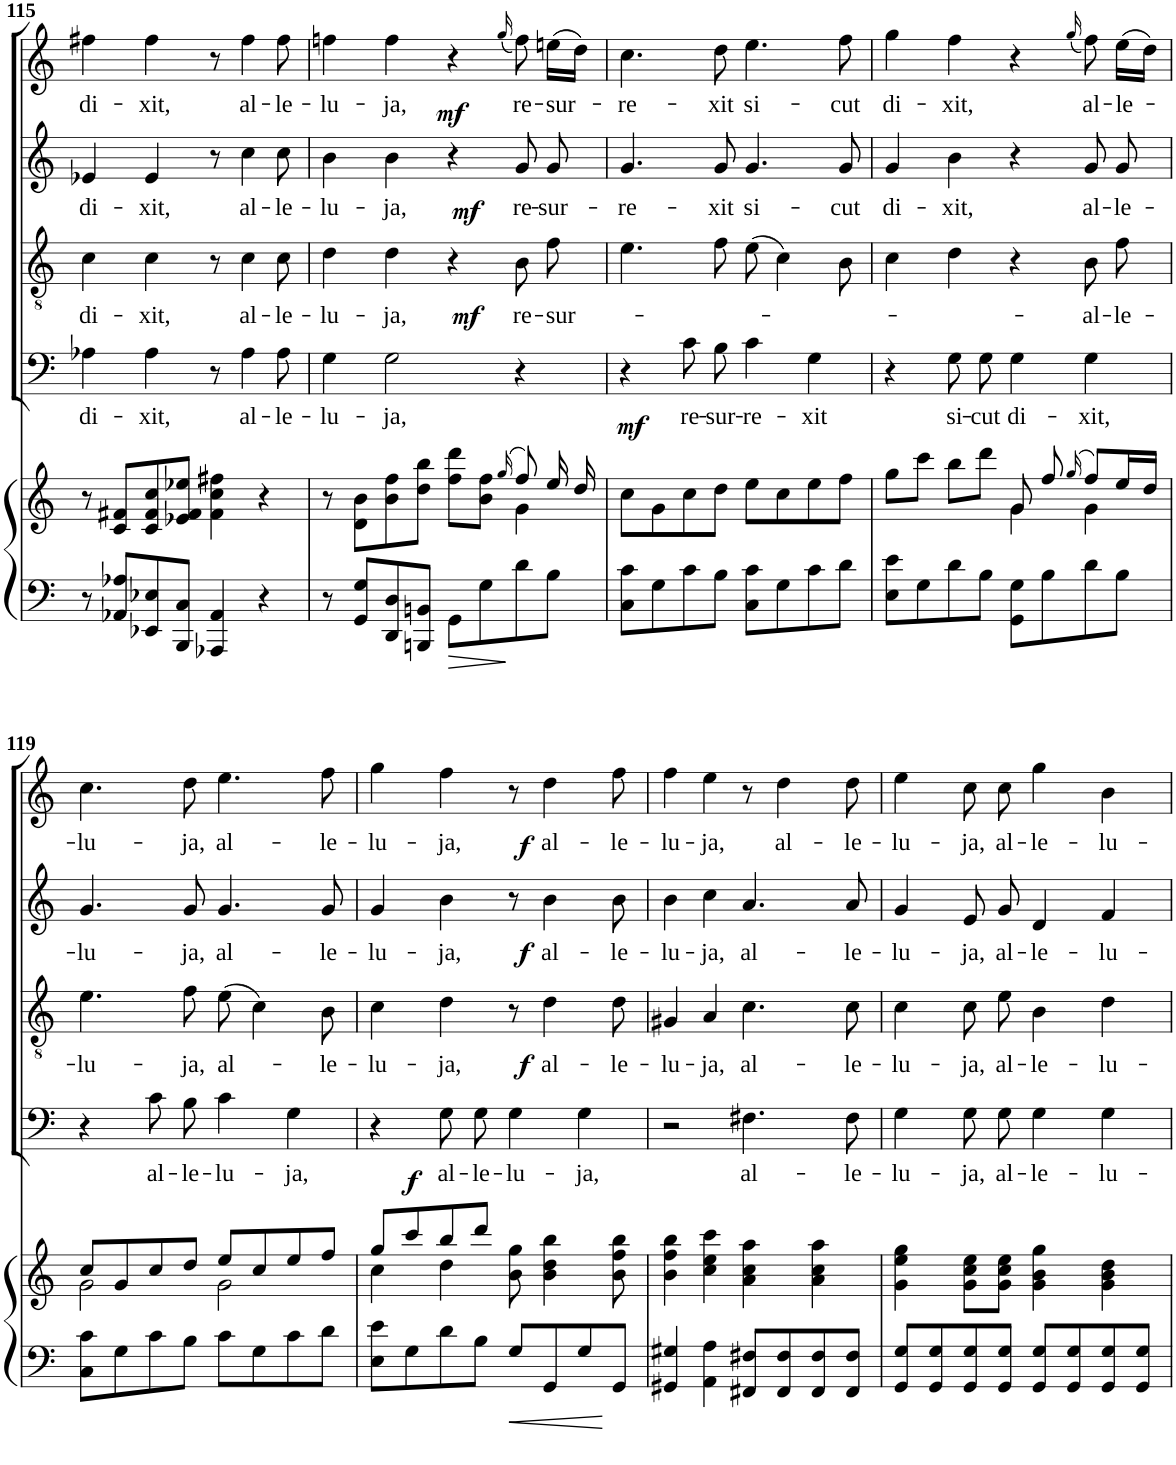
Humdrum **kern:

**kern	**kern	**kern	**text	**dynam	**kern	**text	**dynam	**kern	**text	**dynam	**kern	**text	**dynam
*part5	*part5	*part4	*part4	*part4	*part3	*part3	*part3	*part2	*part2	*part2	*part1	*part1	*part1
*staff6	*staff5	*staff4	*staff4	*staff4	*staff3	*staff3	*staff3	*staff2	*staff2	*staff2	*staff1	*staff1	*staff1
*I"Piano	*	*I"Bass	*	*	*I"Tenor	*	*	*I"Alto	*	*	*I"Soprano	*	*
*I'Pno	*	*	*	*	*	*	*	*	*	*	*	*	*
!!LO:PB:g=z
*clefF4	*clefG2	*clefF4	*	*	*clefGv2	*	*	*clefG2	*	*	*clefG2	*	*
*k[]	*k[]	*k[]	*	*	*k[]	*	*	*k[]	*	*	*k[]	*	*
*M4/4	*M4/4	*M4/4	*	*	*M4/4	*	*	*M4/4	*	*	*M4/4	*	*
*met(c)	*met(c)	*met(c)	*	*	*met(c)	*	*	*met(c)	*	*	*met(c)	*	*
=115	=115	=115	=115	=115	=115	=115	=115	=115	=115	=115	=115	=115	=115
!	!	!	!LO:LY:b	!	!	!LO:LY:b	!	!	!LO:LY:b	!	!	!LO:LY:b	!
8r	8r	4A-X\	di-	.	4c\	di-	.	4e-X/	di-	.	4ff#X\	di-	.
8AA-X/ 8A-X/L	8c/ 8f#X/L	.	.	.	.	.	.	.	.	.	.	.	.
!	!	!	!LO:LY:b	!	!	!LO:LY:b	!	!	!LO:LY:b	!	!	!LO:LY:b	!
8EE-X/ 8E-X/	8c/ 8f#/ 8cc/	4A-\	-xit,	.	4c\	-xit,	.	4e-/	-xit,	.	4ff#\	-xit,	.
8BBB/ 8C/J	8e-X/ 8f#/ 8ee-X/J	.	.	.	.	.	.	.	.	.	.	.	.
4AAA-X/ 4AA-/	4f#\ 4cc\ 4ff#X\	8r	.	.	8r	.	.	8r	.	.	8r	.	.
!	!	!	!LO:LY:b	!	!	!LO:LY:b	!	!	!LO:LY:b	!	!	!LO:LY:b	!
.	.	4A-\	al-	.	4c\	al-	.	4cc\	al-	.	4ff#\	al-	.
4r	4r	.	.	.	.	.	.	.	.	.	.	.	.
!	!	!	!LO:LY:b	!	!	!LO:LY:b	!	!	!LO:LY:b	!	!	!LO:LY:b	!
.	.	8A-\	-le-	.	8c\	-le-	.	8cc\	-le-	.	8ff#\	-le-	.
=116	=116	=116	=116	=116	=116	=116	=116	=116	=116	=116	=116	=116	=116
*	*^	*	*	*	*	*	*	*	*	*	*	*	*
!	!	!	!	!LO:LY:b	!	!	!LO:LY:b	!	!	!LO:LY:b	!	!	!LO:LY:b	!
*	*	*	*	*	*	*^	*	*	*^	*	*	*	*	*
8r	8r	2.ryy	4G\	-lu-	.	4d\	2ryy	-lu-	.	4b\	2ryy	-lu-	.	4ffn\	-lu-	.
8GG/ 8G/L	8d\ 8b\L	.	.	.	.	.	.	.	.	.	.	.	.	.	.	.
!	!	!	!	!LO:LY:b	!	!	!	!LO:LY:b	!	!	!	!LO:LY:b	!	!	!LO:LY:b	!
8DD/ 8D/	8b\ 8ff\	.	2G\	-ja,	.	4d\	.	-ja,	.	4b\	.	-ja,	.	4ff\	-ja,	.
8BBBn/ 8BBn/J	8dd\ 8bb\J	.	.	.	.	.	.	.	.	.	.	.	.	.	.	.
!	!	!	!	!	!	!	!	!	!	!	!	!	!	!	!	!LO:DY:b
8GG\L	8ff\ 8ddd\L	.	.	.	.	4r	16ryy	.	.	4r	16ryy	.	.	4r	.	mf
!	!	!	!	!	!	!	!	!	!LO:DY:b	!	!	!	!LO:DY:b	!	!	!
.	.	.	.	.	.	.	4..ryy	.	mf	.	4..ryy	.	mf	.	.	.
8G\	8b\ 8ff\J	.	.	.	.	.	.	.	.	.	.	.	.	.	.	.
.	(16qgg/	.	.	.	.	.	.	.	.	.	.	.	.	(16qgg/	.	.
!	!	!	!	!	!	!	!	!LO:LY:b	!	!	!	!LO:LY:b	!	!	!LO:LY:b	!
8d\	8ff/)	4g\	4r	.	.	8B\L	.	re-	.	8g/L	.	re-	.	8ff\)	re-	.
!	!	!	!	!	!	!	!	!LO:LY:b	!	!	!	!LO:LY:b	!	!	!LO:LY:b	!
8B\J	16ee/	.	.	.	.	8f\J	.	-sur-	.	8g/J	.	-sur-	.	(16een\LL	-sur-	.
.	16dd/	.	.	.	.	.	.	.	.	.	.	.	.	16dd\JJ)	.	.
*	*v	*v	*	*	*	*	*	*	*	*	*	*	*	*	*	*
=117	=117	=117	=117	=117	=117	=117	=117	=117	=117	=117	=117	=117	=117	=117	=117
!	!	!	!	!	!	!	!	!	!	!	!LO:LY:b	!	!	!LO:LY:b	!
*	*	*	*	*	*v	*v	*	*	*	*	*	*	*	*	*
*	*	*^	*	*	*	*	*	*v	*v	*	*	*	*	*
8C\ 8c\L	8cc\L	4r	32ryy	.	.	4.e\	.	.	4.g/	­re-	.	4.cc\	­re-	.
!	!	!	!	!	!LO:DY:b	!	!	!	!	!	!	!	!	!
.	.	.	2ryy	.	mf	.	.	.	.	.	.	.	.	.
8G\	8g\	.	.	.	.	.	.	.	.	.	.	.	.	.
!	!	!	!	!LO:LY:b	!	!	!	!	!	!	!	!	!	!
8c\	8cc\	8c\L	.	re-	.	.	.	.	.	.	.	.	.	.
!	!	!	!	!LO:LY:b	!	!	!	!	!	!LO:LY:b	!	!	!LO:LY:b	!
8B\J	8dd\J	8B\J	.	-sur-	.	8f\	.	.	8g/	-xit	.	8dd\	-xit	.
!	!	!	!	!LO:LY:b	!	!	!	!	!	!LO:LY:b	!	!	!LO:LY:b	!
8C\ 8c\L	8ee\L	4c\	.	-re-	.	(8e\	.	.	4.g/	si-	.	4.ee\	si-	.
.	.	.	4...ryy	.	.	.	.	.	.	.	.	.	.	.
8G\	8cc\	.	.	.	.	4c\)	.	.	.	.	.	.	.	.
!	!	!	!	!LO:LY:b	!	!	!	!	!	!	!	!	!	!
8c\	8ee\	4G\	.	-xit	.	.	.	.	.	.	.	.	.	.
!	!	!	!	!	!	!	!	!	!	!LO:LY:b	!	!	!LO:LY:b	!
8d\J	8ff\J	.	.	.	.	8B\	.	.	8g/	-cut	.	8ff\	-cut	.
=118	=118	=118	=118	=118	=118	=118	=118	=118	=118	=118	=118	=118	=118	=118
*	*^	*	*	*	*	*	*	*	*	*	*	*	*	*
!	!	!	!	!	!	!	!	!	!	!	!LO:LY:b	!	!	!LO:LY:b	!
*	*	*	*v	*v	*	*	*	*	*	*	*	*	*	*	*
8E\ 8e\L	8gg\L	2ryy	4r	.	.	4c\	.	.	4g/	di-	.	4gg\	di-	.
8G\	8ccc\J	.	.	.	.	.	.	.	.	.	.	.	.	.
!	!	!	!	!LO:LY:b	!	!	!	!	!	!LO:LY:b	!	!	!LO:LY:b	!
8d\	8bb\L	.	8G\L	si-	.	4d\	.	.	4b\	-xit,	.	4ff\	-xit,	.
!	!	!	!	!LO:LY:b	!	!	!	!	!	!	!	!	!	!
8B\J	8ddd\J	.	8G\J	-cut	.	.	.	.	.	.	.	.	.	.
!	!	!	!	!LO:LY:b	!	!	!	!	!	!	!	!	!	!
8GG\ 8G\L	8g/	4g\	4G\	di-	.	4r	.	.	4r	.	.	4r	.	.
8B\	8ff/	.	.	.	.	.	.	.	.	.	.	.	.	.
.	(16qgg/	.	.	.	.	.	.	.	.	.	.	(16qgg/	.	.
!	!	!	!	!LO:LY:b	!	!	!LO:LY:b	!	!	!LO:LY:b	!	!	!LO:LY:b	!
8d\	8ff/L)	4g\	4G\	-xit,	.	8B\L	-al-	.	8g/L	al-	.	8ff\)	al-	.
!	!	!	!	!	!	!	!LO:LY:b	!	!	!LO:LY:b	!	!	!LO:LY:b	!
8B\J	16ee/L	.	.	.	.	8f\J	-le-	.	8g/J	-le-	.	(16ee\LL	-le-	.
.	16dd/JJ	.	.	.	.	.	.	.	.	.	.	16dd\JJ)	.	.
!!LO:LB:g=z
=119	=119	=119	=119	=119	=119	=119	=119	=119	=119	=119	=119	=119	=119	=119
!	!	!	!	!	!	!	!LO:LY:b	!	!	!LO:LY:b	!	!	!LO:LY:b	!
8C\ 8c\L	8cc/L	2g\	4r	.	.	4.e\	-lu-	.	4.g/	-lu-	.	4.cc\	-lu-	.
8G\	8g/	.	.	.	.	.	.	.	.	.	.	.	.	.
!	!	!	!	!LO:LY:b	!	!	!	!	!	!	!	!	!	!
8c\	8cc/	.	8c\L	al-	.	.	.	.	.	.	.	.	.	.
!	!	!	!	!LO:LY:b	!	!	!LO:LY:b	!	!	!LO:LY:b	!	!	!LO:LY:b	!
8B\J	8dd/J	.	8B\J	-le-	.	8f\	-ja,	.	8g/	-ja,	.	8dd\	-ja,	.
!	!	!	!	!LO:LY:b	!	!	!LO:LY:b	!	!	!LO:LY:b	!	!	!LO:LY:b	!
8c\L	8ee/L	2g\	4c\	-lu-	.	(8e\	al-	.	4.g/	al-	.	4.ee\	al-	.
8G\	8cc/	.	.	.	.	4c\)	.	.	.	.	.	.	.	.
!	!	!	!	!LO:LY:b	!	!	!	!	!	!	!	!	!	!
8c\	8ee/	.	4G\	-ja,	.	.	.	.	.	.	.	.	.	.
!	!	!	!	!	!	!	!LO:LY:b	!	!	!LO:LY:b	!	!	!LO:LY:b	!
8d\J	8ff/J	.	.	.	.	8B\	-le-	.	8g/	-le-	.	8ff\	-le-	.
=120	=120	=120	=120	=120	=120	=120	=120	=120	=120	=120	=120	=120	=120	=120
!	!	!	!	!	!	!	!LO:LY:b	!	!	!LO:LY:b	!	!	!LO:LY:b	!
*	*	*	*^	*	*	*^	*	*	*^	*	*	*^	*	*
8E\ 8e\L	8gg/L	4cc\	4r	8ryy	.	.	4c\	2ryy	-lu-	.	4g/	2ryy	-lu-	.	4gg\	2ryy	-lu-	.
!	!	!	!	!	!	!LO:DY:b	!	!	!	!	!	!	!	!	!	!	!	!
8G\	8ccc/	.	.	2..ryy	.	f	.	.	.	.	.	.	.	.	.	.	.	.
!	!	!	!	!	!LO:LY:b	!	!	!	!LO:LY:b	!	!	!	!LO:LY:b	!	!	!	!LO:LY:b	!
8d\	8bb/	4dd\	8G\L	.	al-	.	4d\	.	-ja,	.	4b\	.	-ja,	.	4ff\	.	-ja,	.
!	!	!	!	!	!LO:LY:b	!	!	!	!	!	!	!	!	!	!	!	!	!
8B\J	8ddd/J	.	8G\J	.	-le-	.	.	.	.	.	.	.	.	.	.	.	.	.
!	!	!	!	!	!LO:LY:b	!	!	!	!	!	!	!	!	!	!	!	!	!
8G/L	8b\ 8gg\	2ryy	4G\	.	-lu-	.	8r	32ryy	.	.	8r	32ryy	.	.	8r	32ryy	.	.
!	!	!	!	!	!	!	!	!	!	!LO:DY:b	!	!	!	!LO:DY:b	!	!	!	!LO:DY:b
.	.	.	.	.	.	.	.	4...ryy	.	f	.	4...ryy	.	f	.	4...ryy	.	f
!	!	!	!	!	!	!	!	!	!LO:LY:b	!	!	!	!LO:LY:b	!	!	!	!LO:LY:b	!
8GG/	4b\ 4dd\ 4bb\	.	.	.	.	.	4d\	.	al-	.	4b\	.	al-	.	4dd\	.	al-	.
!	!	!	!	!	!LO:LY:b	!	!	!	!	!	!	!	!	!	!	!	!	!
8G/	.	.	4G\	.	-ja,	.	.	.	.	.	.	.	.	.	.	.	.	.
!	!	!	!	!	!	!	!	!	!LO:LY:b	!	!	!	!LO:LY:b	!	!	!	!LO:LY:b	!
8GG/J	8b\ 8ff\ 8bb\	.	.	.	.	.	8d\	.	-le-	.	8b\	.	-le-	.	8ff\	.	-le-	.
*	*v	*v	*	*	*	*	*	*	*	*	*	*	*	*	*	*	*	*
=121	=121	=121	=121	=121	=121	=121	=121	=121	=121	=121	=121	=121	=121	=121	=121	=121	=121
!	!	!	!	!	!	!	!	!LO:LY:b	!	!	!	!LO:LY:b	!	!	!	!LO:LY:b	!
*	*	*v	*v	*	*	*	*	*	*	*v	*v	*	*	*v	*v	*	*
*	*	*	*	*	*v	*v	*	*	*	*	*	*	*	*
4GG#X/ 4G#X/	4b\ 4ff\ 4bb\	2r	.	.	4G#X/	­lu-	.	4b\	­lu-	.	4ff\	­lu-	.
!	!	!	!	!	!	!LO:LY:b	!	!	!LO:LY:b	!	!	!LO:LY:b	!
4AA\ 4A\	4cc\ 4ee\ 4ccc\	.	.	.	4A/	-ja,	.	4cc\	-ja,	.	4ee\	-ja,	.
!	!	!	!LO:LY:b	!	!	!LO:LY:b	!	!	!LO:LY:b	!	!	!	!
8FF#X/ 8F#X/L	4a\ 4cc\ 4aa\	4.F#X\	al-	.	4.c\	al-	.	4.a/	al-	.	8r	.	.
!	!	!	!	!	!	!	!	!	!	!	!	!LO:LY:b	!
8FF#/ 8F#/	.	.	.	.	.	.	.	.	.	.	4dd\	al-	.
8FF#/ 8F#/	4a\ 4cc\ 4aa\	.	.	.	.	.	.	.	.	.	.	.	.
!	!	!	!LO:LY:b	!	!	!LO:LY:b	!	!	!LO:LY:b	!	!	!LO:LY:b	!
8FF#/ 8F#/J	.	8F#\	-le-	.	8c\	-le-	.	8a/	-le-	.	8dd\	-le-	.
=122	=122	=122	=122	=122	=122	=122	=122	=122	=122	=122	=122	=122	=122
!	!	!	!LO:LY:b	!	!	!LO:LY:b	!	!	!LO:LY:b	!	!	!LO:LY:b	!
8GG/ 8G/L	4g\ 4ee\ 4gg\	4G\	-lu-	.	4c\	-lu-	.	4g/	-lu-	.	4ee\	-lu-	.
8GG/ 8G/	.	.	.	.	.	.	.	.	.	.	.	.	.
!	!	!	!LO:LY:b	!	!	!LO:LY:b	!	!	!LO:LY:b	!	!	!LO:LY:b	!
8GG/ 8G/	8g\ 8cc\ 8ee\L	8G\L	-ja,	.	8c\L	-ja,	.	8e/L	-ja,	.	8cc\	-ja,	.
!	!	!	!LO:LY:b	!	!	!LO:LY:b	!	!	!LO:LY:b	!	!	!LO:LY:b	!
8GG/ 8G/J	8g\ 8cc\ 8ee\J	8G\J	al-	.	8e\J	al-	.	8g/J	al-	.	8cc\	al-	.
!	!	!	!LO:LY:b	!	!	!LO:LY:b	!	!	!LO:LY:b	!	!	!LO:LY:b	!
8GG/ 8G/L	4g\ 4b\ 4gg\	4G\	-le-	.	4B\	-le-	.	4d/	-le-	.	4gg\	-le-	.
8GG/ 8G/	.	.	.	.	.	.	.	.	.	.	.	.	.
!	!	!	!LO:LY:b	!	!	!LO:LY:b	!	!	!LO:LY:b	!	!	!LO:LY:b	!
8GG/ 8G/	4g\ 4b\ 4dd\	4G\	-lu-	.	4d\	-lu-	.	4f/	-lu-	.	4b\	-lu-	.
8GG/ 8G/J	.	.	.	.	.	.	.	.	.	.	.	.	.
=	=	=	=	=	=	=	=	=	=	=	=	=	=
*-	*-	*-	*-	*-	*-	*-	*-	*-	*-	*-	*-	*-	*-
